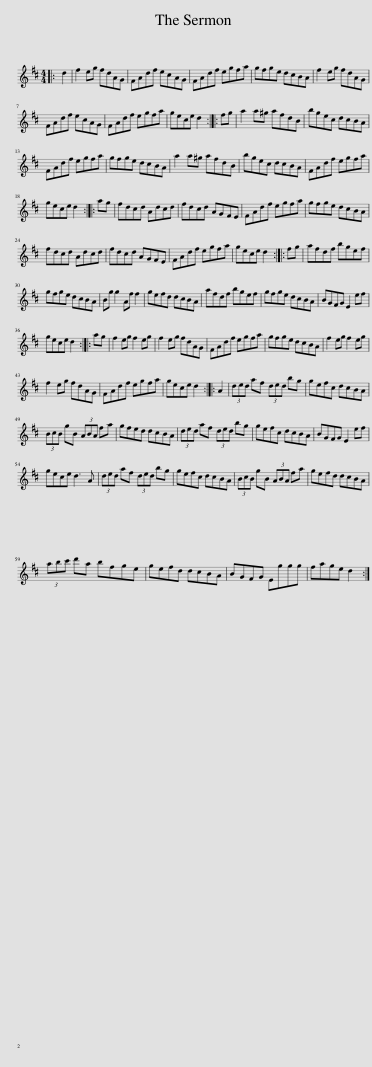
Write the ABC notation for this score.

X:1
L:1/8
M:4/4
I:linebreak $
K:D
V:1 treble
V:1
|: d2 | f2 eg fdAG | FAdf ecAG | FAdf egfa | gfge dcBA | %5
 f2 eg fdAG |$ FAdf ecAG | FAdf egfa | gece d2 :: fg | %10
 a2 a^g afdB | bgec dcBA |$ FAdf egfa | gfge dcBA | a2 a^g afdB | %15
 bgec dcBA | FAdf egfa |$ gece d2 :: ag | fdcd Adcd | %20
 fdcd AGFE | FAdf egfa | gfge dcBA |$ fdcd Adcd | fdcd AGFE | %25
 FAdf egfa | gece d2 :: fg | afdf bgef |$ gfge dcBA | %30
 Bg g2 Af f2 | gefd dcBA | afdf bgef | gfge dcBA | BGFG E2 ef |$ %35
 gece d2 :: ag | f2 eg f2 eg | f2 eg fdAG | FAdf egfa | %40
 gfge dcBA | f2 eg f2 eg |$ f2 eg fdAG | FAdf egfa | gece d2 :: %45
 A2 | (3ded af (3ded bg | gefc dcBA |$ (3BcB gB (3ABA fa | gfed dcBA | %50
 (3ded af (3ded bg | gefc dcBA | BGFG E2 ef |$ gece d3 A | (3ded af (3ded bg | %55
 gefc dcBA | (3BcB gB (3ABA fa | gefd dcBA |$ (3abc' d'a bfge | gefd dcBA | %60
 BGFG Eggg | fage d2 :| %62
